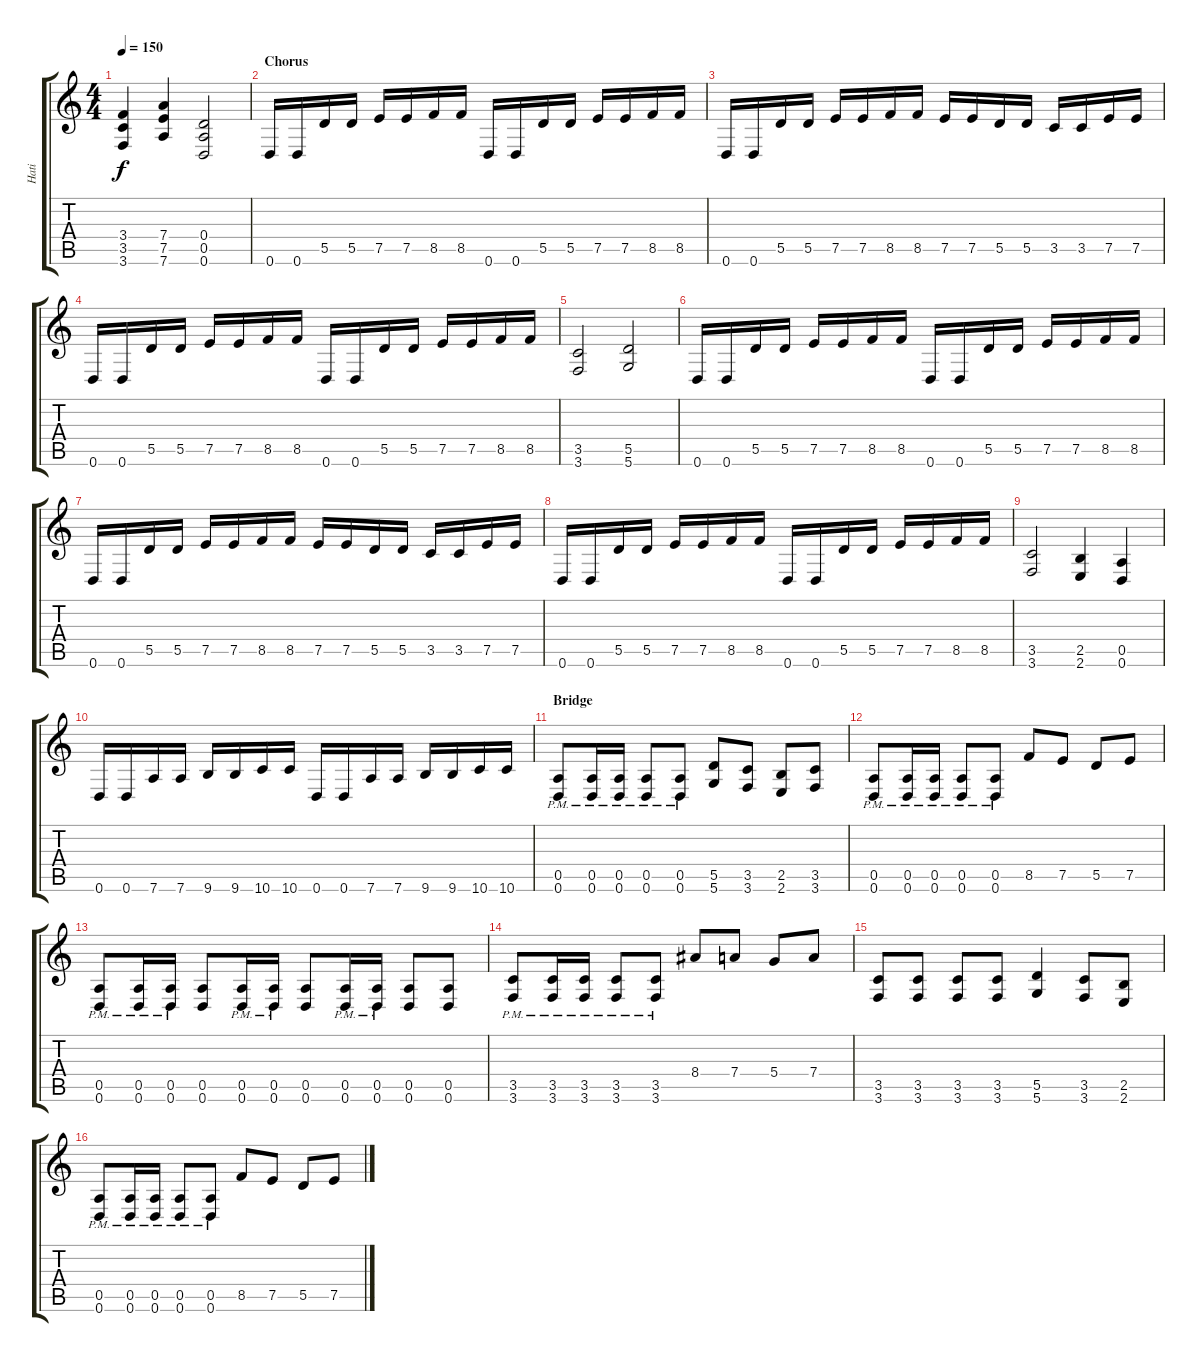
\track ("Hati" "Hati") {instrument distortionguitar}
\staff {score tabs}
\tuning (E4 B3 G3 D3 A2 D2) {hide}
\ts (4 4)
\tempo 150
\clef g2
\ks c
(3.4 3.5 3.6).4{dy f} (7.4 7.5 7.6).4 (0.4 0.5 0.6).2 |
\section ("" "Chorus")
0.6.16 0.6.16 5.5.16 5.5.16 7.5.16 7.5.16 8.5.16 8.5.16 0.6.16 0.6.16 5.5.16 5.5.16 7.5.16 7.5.16 8.5.16 8.5.16 |
0.6.16 0.6.16 5.5.16 5.5.16 7.5.16 7.5.16 8.5.16 8.5.16 7.5.16 7.5.16 5.5.16 5.5.16 3.5.16 3.5.16 7.5.16 7.5.16 |
0.6.16 0.6.16 5.5.16 5.5.16 7.5.16 7.5.16 8.5.16 8.5.16 0.6.16 0.6.16 5.5.16 5.5.16 7.5.16 7.5.16 8.5.16 8.5.16 |
(3.5 3.6).2 (5.5 5.6).2 |
0.6.16 0.6.16 5.5.16 5.5.16 7.5.16 7.5.16 8.5.16 8.5.16 0.6.16 0.6.16 5.5.16 5.5.16 7.5.16 7.5.16 8.5.16 8.5.16 |
0.6.16 0.6.16 5.5.16 5.5.16 7.5.16 7.5.16 8.5.16 8.5.16 7.5.16 7.5.16 5.5.16 5.5.16 3.5.16 3.5.16 7.5.16 7.5.16 |
0.6.16 0.6.16 5.5.16 5.5.16 7.5.16 7.5.16 8.5.16 8.5.16 0.6.16 0.6.16 5.5.16 5.5.16 7.5.16 7.5.16 8.5.16 8.5.16 |
(3.5 3.6).2 (2.5 2.6).4 (0.5 0.6).4 |
0.6.16 0.6.16 7.6.16 7.6.16 9.6.16 9.6.16 10.6.16 10.6.16 0.6.16 0.6.16 7.6.16 7.6.16 9.6.16 9.6.16 10.6.16 10.6.16 |
\section ("" "Bridge")
(0.5{pm} 0.6{pm}).8 (0.5{pm} 0.6{pm}).16 (0.5{pm} 0.6{pm}).16 (0.5{pm} 0.6{pm}).8 (0.5{pm} 0.6{pm}).8 (5.5 5.6).8 (3.5 3.6).8 (2.5 2.6).8 (3.5 3.6).8 |
(0.5{pm} 0.6{pm}).8 (0.5{pm} 0.6{pm}).16 (0.5{pm} 0.6{pm}).16 (0.5{pm} 0.6{pm}).8 (0.5{pm} 0.6{pm}).8 8.5.8 7.5.8 5.5.8 7.5.8 |
(0.5{pm} 0.6{pm}).8 (0.5{pm} 0.6{pm}).16 (0.5{pm} 0.6{pm}).16 (0.5 0.6).8 (0.5{pm} 0.6{pm}).16 (0.5{pm} 0.6{pm}).16 (0.5 0.6).8 (0.5{pm} 0.6{pm}).16 (0.5{pm} 0.6{pm}).16 (0.5 0.6).8 (0.5 0.6).8 |
(3.5{pm} 3.6{pm}).8 (3.5{pm} 3.6{pm}).16 (3.5{pm} 3.6{pm}).16 (3.5{pm} 3.6{pm}).8 (3.5{pm} 3.6{pm}).8 8.4.8 7.4.8 5.4.8 7.4.8 |
(3.5 3.6).8 (3.5 3.6).8 (3.5 3.6).8 (3.5 3.6).8 (5.5 5.6).4 (3.5 3.6).8 (2.5 2.6).8 |
(0.5{pm} 0.6{pm}).8 (0.5{pm} 0.6{pm}).16 (0.5{pm} 0.6{pm}).16 (0.5{pm} 0.6{pm}).8 (0.5{pm} 0.6{pm}).8 8.5.8 7.5.8 5.5.8 7.5.8
